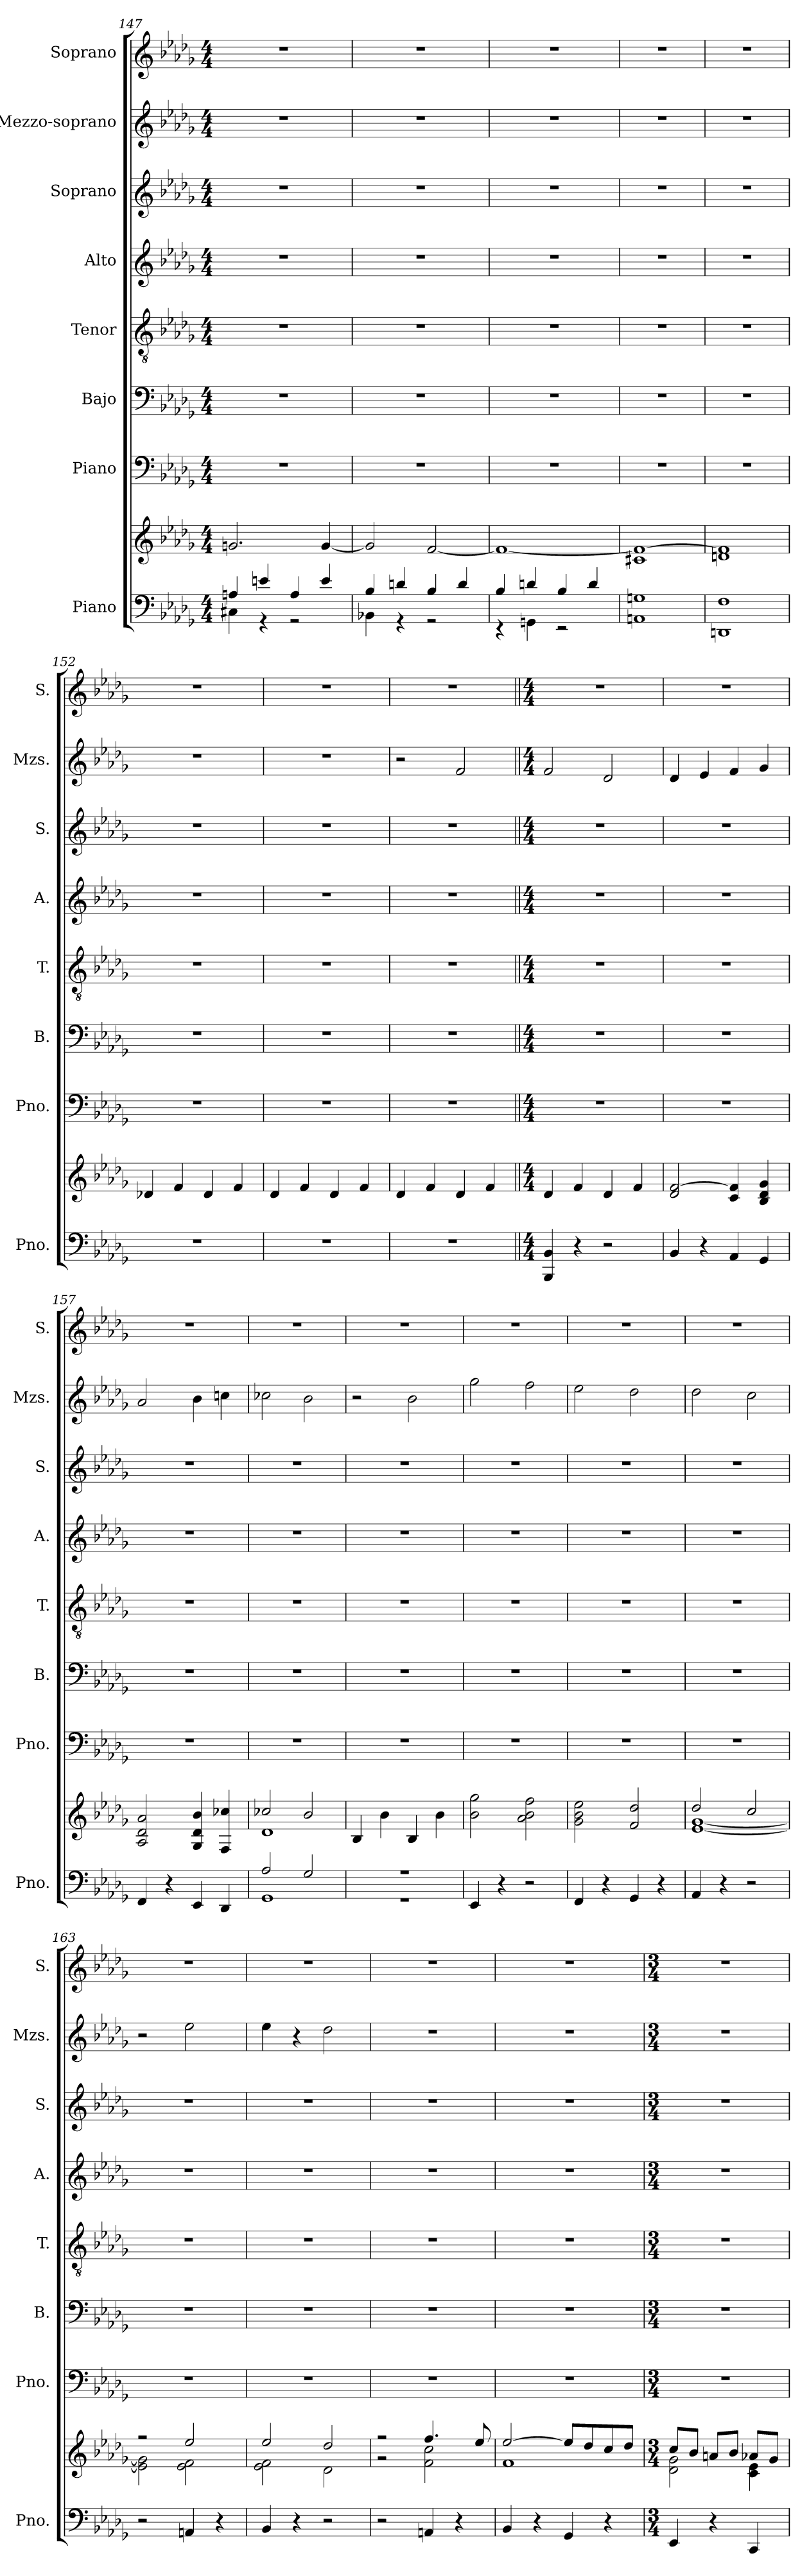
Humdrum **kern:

**kern	**kern	**kern	**kern	**kern	**kern	**kern	**kern	**kern
*part8	*part8	*part7	*part6	*part5	*part4	*part3	*part2	*part1
*staff9	*staff8	*staff7	*staff6	*staff5	*staff4	*staff3	*staff2	*staff1
*I"Piano	*	*I"Piano	*I"Bajo	*I"Tenor	*I"Alto	*I"Soprano	*I"Mezzo-soprano	*I"Soprano
*I'Pno.	*	*I'Pno.	*I'B.	*I'T.	*I'A.	*I'S.	*I'Mzs.	*I'S.
!!LO:PB:g=z
*clefF4	*clefG2	*clefF4	*clefF4	*clefGv2	*clefG2	*clefG2	*clefG2	*clefG2
*k[b-e-a-d-g-]	*k[b-e-a-d-g-]	*k[b-e-a-d-g-]	*k[b-e-a-d-g-]	*k[b-e-a-d-g-]	*k[b-e-a-d-g-]	*k[b-e-a-d-g-]	*k[b-e-a-d-g-]	*k[b-e-a-d-g-]
*M4/4	*M4/4	*M4/4	*M4/4	*M4/4	*M4/4	*M4/4	*M4/4	*M4/4
=147	=147	=147	=147	=147	=147	=147	=147	=147
*^	*	*	*	*	*	*	*	*
4An/	4C#X\	2.gn/	1r	1r	1r	1r	1r	1r	1r
4en/	4r	.	.	.	.	.	.	.	.
4A/	2r	.	.	.	.	.	.	.	.
4e/	.	[4g/	.	.	.	.	.	.	.
=148	=148	=148	=148	=148	=148	=148	=148	=148	=148
4B-/	4BB-X\	2g/]	1r	1r	1r	1r	1r	1r	1r
4dn/	4r	.	.	.	.	.	.	.	.
4B-/	2r	[2f/	.	.	.	.	.	.	.
4d/	.	.	.	.	.	.	.	.	.
=149	=149	=149	=149	=149	=149	=149	=149	=149	=149
4B-/	4r	1f_	1r	1r	1r	1r	1r	1r	1r
4dn/	4GGn\	.	.	.	.	.	.	.	.
4B-/	2r	.	.	.	.	.	.	.	.
4d/	.	.	.	.	.	.	.	.	.
*v	*v	*	*	*	*	*	*	*	*
=150	=150	=150	=150	=150	=150	=150	=150	=150
1AAn 1Gn	1c#X 1f_	1r	1r	1r	1r	1r	1r	1r
=151	=151	=151	=151	=151	=151	=151	=151	=151
1DDn 1F	1dn 1f]	1r	1r	1r	1r	1r	1r	1r
=152	=152	=152	=152	=152	=152	=152	=152	=152
1r	4d-X/	1r	1r	1r	1r	1r	1r	1r
.	4f/	.	.	.	.	.	.	.
.	4d-/	.	.	.	.	.	.	.
.	4f/	.	.	.	.	.	.	.
=153	=153	=153	=153	=153	=153	=153	=153	=153
1r	4d-/	1r	1r	1r	1r	1r	1r	1r
.	4f/	.	.	.	.	.	.	.
.	4d-/	.	.	.	.	.	.	.
.	4f/	.	.	.	.	.	.	.
=154	=154	=154	=154	=154	=154	=154	=154	=154
1r	4d-/	1r	1r	1r	1r	1r	2r	1r
.	4f/	.	.	.	.	.	.	.
.	4d-/	.	.	.	.	.	2f/	.
.	4f/	.	.	.	.	.	.	.
=155||	=155||	=155||	=155||	=155||	=155||	=155||	=155||	=155||
!!LO:REH:place=s1:a:B:fs=14:t=41
*M4/4	*M4/4	*M4/4	*M4/4	*M4/4	*M4/4	*M4/4	*M4/4	*M4/4
*	*	*	*	*	*	*	*	*MM110
4BBB-/ 4BB-/	4d-/	1r	1r	1r	1r	1r	2f/	1r
4r	4f/	.	.	.	.	.	.	.
2r	4d-/	.	.	.	.	.	2d-/	.
.	4f/	.	.	.	.	.	.	.
!!LO:PB:g=z
=156	=156	=156	=156	=156	=156	=156	=156	=156
4BB-/	2d-/ [2f/	1r	1r	1r	1r	1r	4d-/	1r
4r	.	.	.	.	.	.	4e-/	.
4AA-/	4c/ 4f/]	.	.	.	.	.	4f/	.
4GG-/	4B-/ 4d-/ 4g-/	.	.	.	.	.	4g-/	.
=157	=157	=157	=157	=157	=157	=157	=157	=157
4FF/	2A-/ 2d-/ 2a-/	1r	1r	1r	1r	1r	2a-/	1r
4r	.	.	.	.	.	.	.	.
4EE-/	4G-/ 4d-/ 4b-/	.	.	.	.	.	4b-\	.
4DD-/	4F/ 4cc-X/	.	.	.	.	.	4ccn\	.
=158	=158	=158	=158	=158	=158	=158	=158	=158
*^	*^	*	*	*	*	*	*	*
2A-/	1GG-	2cc-X/	1d-	1r	1r	1r	1r	1r	2cc-X\	1r
2G-/	.	2b-/	.	.	.	.	.	.	2b-\	.
*	*	*v	*v	*	*	*	*	*	*	*
=159	=159	=159	=159	=159	=159	=159	=159	=159	=159
1r	1r	4B-/	1r	1r	1r	1r	1r	2r	1r
.	.	4b-\	.	.	.	.	.	.	.
.	.	4B-/	.	.	.	.	.	2b-\	.
.	.	4b-\	.	.	.	.	.	.	.
*v	*v	*	*	*	*	*	*	*	*
=160	=160	=160	=160	=160	=160	=160	=160	=160
4EE-/	2b-\ 2gg-\	1r	1r	1r	1r	1r	2gg-\	1r
4r	.	.	.	.	.	.	.	.
2r	2a-\ 2b-\ 2ff\	.	.	.	.	.	2ff\	.
=161	=161	=161	=161	=161	=161	=161	=161	=161
4FF/	2g-\ 2b-\ 2ee-\	1r	1r	1r	1r	1r	2ee-\	1r
4r	.	.	.	.	.	.	.	.
4GG-/	2f/ 2dd-/	.	.	.	.	.	2dd-\	.
4r	.	.	.	.	.	.	.	.
=162	=162	=162	=162	=162	=162	=162	=162	=162
*	*^	*	*	*	*	*	*	*
4AA-/	2dd-/	[1e- [1g-	1r	1r	1r	1r	1r	2dd-\	1r
4r	.	.	.	.	.	.	.	.	.
2r	2cc/	.	.	.	.	.	.	2cc\	.
=163	=163	=163	=163	=163	=163	=163	=163	=163	=163
2r	2r	2e-\] 2g-\]	1r	1r	1r	1r	1r	2r	1r
4AAn/	2ee-/	2e-\ 2f\	.	.	.	.	.	2ee-\	.
4r	.	.	.	.	.	.	.	.	.
=164	=164	=164	=164	=164	=164	=164	=164	=164	=164
4BB-/	2ee-/	2e-\ 2f\	1r	1r	1r	1r	1r	4ee-\	1r
4r	.	.	.	.	.	.	.	4r	.
2r	2dd-/	2d-\	.	.	.	.	.	2dd-\	.
!!LO:PB:g=z
=165	=165	=165	=165	=165	=165	=165	=165	=165	=165
2r	2r	2r	1r	1r	1r	1r	1r	1r	1r
4AAn/	4.ff/	2f\ 2cc\	.	.	.	.	.	.	.
4r	.	.	.	.	.	.	.	.	.
.	8ee-/	.	.	.	.	.	.	.	.
=166	=166	=166	=166	=166	=166	=166	=166	=166	=166
4BB-/	[2ee-/	1f	1r	1r	1r	1r	1r	1r	1r
4r	.	.	.	.	.	.	.	.	.
4GG-/	8ee-/L]	.	.	.	.	.	.	.	.
.	8dd-/	.	.	.	.	.	.	.	.
4r	8cc/	.	.	.	.	.	.	.	.
.	8dd-/J	.	.	.	.	.	.	.	.
=167	=167	=167	=167	=167	=167	=167	=167	=167	=167
*M3/4	*M3/4	*	*M3/4	*M3/4	*M3/4	*M3/4	*M3/4	*M3/4	*M3/4
4EE-/	8cc/L	2d-\ 2g-\	2.r	2.r	2.r	2.r	2.r	2.r	2.r
.	8b-/J	.	.	.	.	.	.	.	.
4r	8an/L	.	.	.	.	.	.	.	.
.	8b-/J	.	.	.	.	.	.	.	.
4CC/	8a-X/L	4c\ 4e-\	.	.	.	.	.	.	.
.	8g-/J	.	.	.	.	.	.	.	.
*	*v	*v	*	*	*	*	*	*	*
=	=	=	=	=	=	=	=	=
*-	*-	*-	*-	*-	*-	*-	*-	*-
